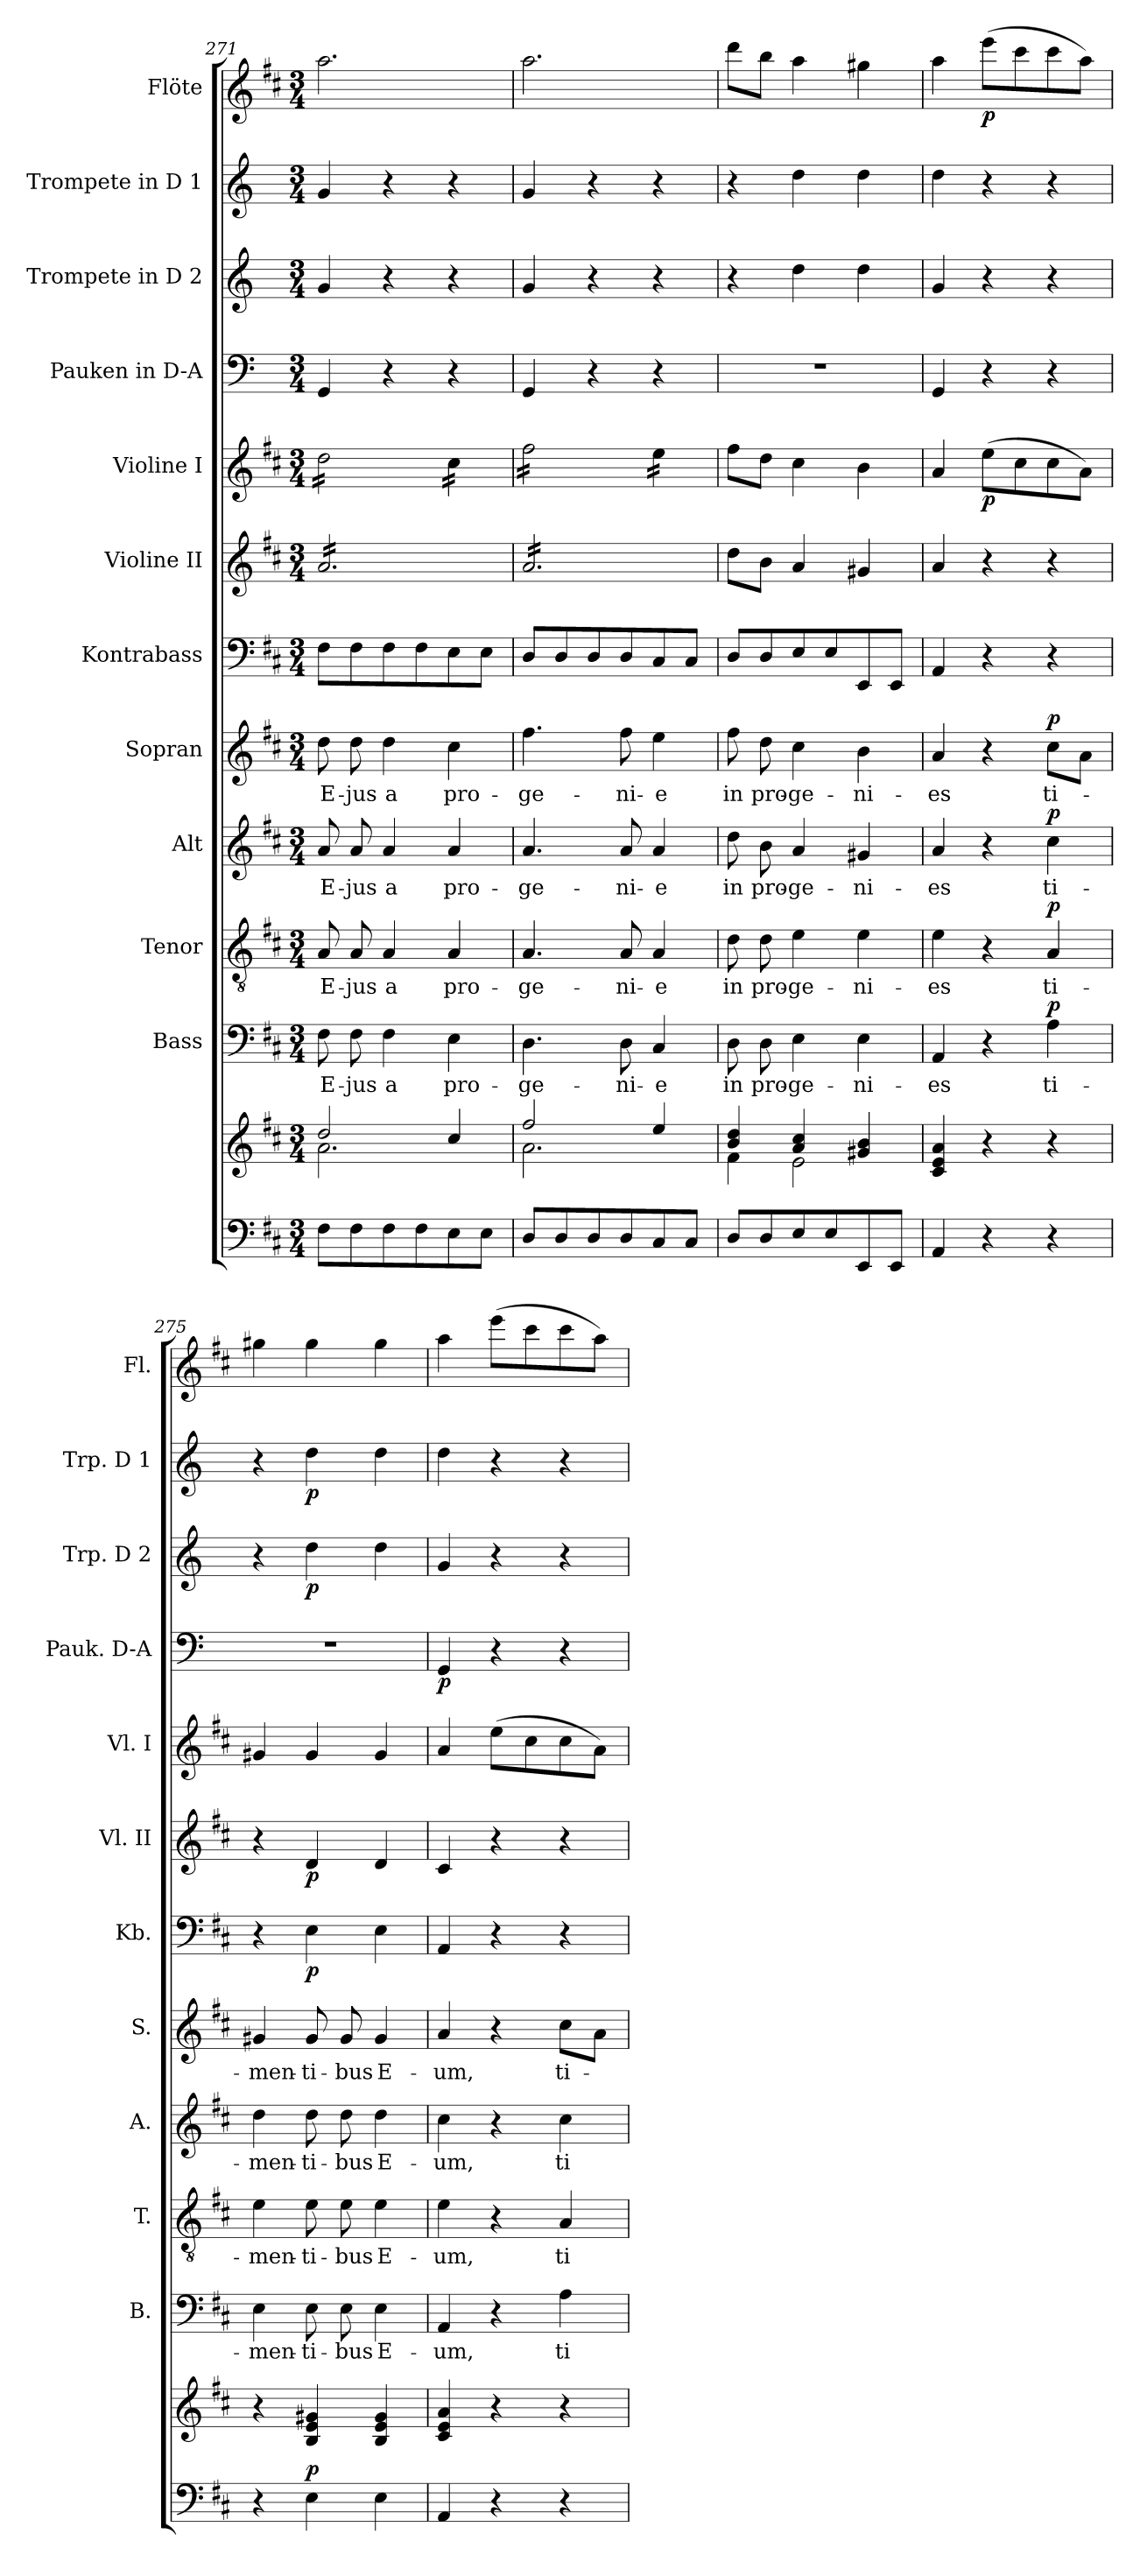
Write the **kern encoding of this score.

**kern	**kern	**dynam	**kern	**text	**dynam	**kern	**text	**dynam	**kern	**text	**dynam	**kern	**text	**dynam	**kern	**dynam	**kern	**dynam	**kern	**dynam	**kern	**dynam	**kern	**dynam	**kern	**dynam	**kern	**dynam
*part12	*part12	*part12	*part11	*part11	*part11	*part10	*part10	*part10	*part9	*part9	*part9	*part8	*part8	*part8	*part7	*part7	*part6	*part6	*part5	*part5	*part4	*part4	*part3	*part3	*part2	*part2	*part1	*part1
*staff13	*staff12	*staff12/13	*staff11	*staff11	*staff11	*staff10	*staff10	*staff10	*staff9	*staff9	*staff9	*staff8	*staff8	*staff8	*staff7	*staff7	*staff6	*staff6	*staff5	*staff5	*staff4	*staff4	*staff3	*staff3	*staff2	*staff2	*staff1	*staff1
*	*	*	*I"Bass	*	*	*I"Tenor	*	*	*I"Alt	*	*	*I"Sopran	*	*	*I"Kontrabass	*	*I"Violine II	*	*I"Violine I	*	*I"Pauken in D-A	*	*I"Trompete in D 2	*	*I"Trompete in D 1	*	*I"Flöte	*
*	*	*	*I'B.	*	*	*I'T.	*	*	*I'A.	*	*	*I'S.	*	*	*I'Kb.	*	*I'Vl. II	*	*I'Vl. I	*	*I'Pauk. D-A	*	*I'Trp. D 2	*	*I'Trp. D 1	*	*I'Fl.	*
*clefF4	*clefG2	*	*clefF4	*	*	*clefGv2	*	*	*clefG2	*	*	*clefG2	*	*	*clefF4	*	*clefG2	*	*clefG2	*	*clefF4	*	*clefG2	*	*clefG2	*	*clefG2	*
*	*	*	*	*	*	*	*	*	*	*	*	*	*	*	*ITrd7c12	*	*	*	*	*	*ITrd-1c-2	*	*ITrd-1c-2	*	*ITrd-1c-2	*	*	*
*k[f#c#]	*k[f#c#]	*	*k[f#c#]	*	*	*k[f#c#]	*	*	*k[f#c#]	*	*	*k[f#c#]	*	*	*k[f#c#]	*	*k[f#c#]	*	*k[f#c#]	*	*k[f#c#]	*	*k[f#c#]	*	*k[f#c#]	*	*k[f#c#]	*
*D:	*D:	*	*D:	*	*	*D:	*	*	*D:	*	*	*D:	*	*	*D:	*	*D:	*	*D:	*	*D:	*	*D:	*	*D:	*	*D:	*
*M3/4	*M3/4	*	*M3/4	*	*	*M3/4	*	*	*M3/4	*	*	*M3/4	*	*	*M3/4	*	*M3/4	*	*M3/4	*	*M3/4	*	*M3/4	*	*M3/4	*	*M3/4	*
=271	=271	=271	=271	=271	=271	=271	=271	=271	=271	=271	=271	=271	=271	=271	=271	=271	=271	=271	=271	=271	=271	=271	=271	=271	=271	=271	=271	=271
*	*^	*	*	*	*	*	*	*	*	*	*	*	*	*	*	*	*	*	*	*	*	*	*	*	*	*	*	*
!	!	!	!	!	!LO:LY:b	!	!	!LO:LY:b	!	!	!LO:LY:b	!	!	!LO:LY:b	!	!	!	!	!	!	!	!	!	!	!	!	!	!	!
*	*	*	*	*	*	*	*	*	*	*	*	*	*	*	*	*	*	*tremolo	*	*	*	*	*	*	*	*	*	*	*
*	*	*	*	*	*	*	*	*	*	*	*	*	*	*	*	*	*	*	*	*tremolo	*	*	*	*	*	*	*	*	*
8F#\L	2dd/	2.a\	.	8F#\	E-	.	8A/	E-	.	8a/	E-	.	8dd\	E-	.	8FF#\L	.	16a/LL	.	16dd\LL	.	4AA/	.	4a/	.	4a/	.	2.aa\	.
.	.	.	.	.	.	.	.	.	.	.	.	.	.	.	.	.	.	16a/	.	16dd\	.	.	.	.	.	.	.	.	.
!	!	!	!	!	!LO:LY:b	!	!	!LO:LY:b	!	!	!LO:LY:b	!	!	!LO:LY:b	!	!	!	!	!	!	!	!	!	!	!	!	!	!	!
8F#\	.	.	.	8F#\	-jus	.	8A/	-jus	.	8a/	-jus	.	8dd\	-jus	.	8FF#\	.	16a/	.	16dd\	.	.	.	.	.	.	.	.	.
.	.	.	.	.	.	.	.	.	.	.	.	.	.	.	.	.	.	16a/	.	16dd\	.	.	.	.	.	.	.	.	.
!	!	!	!	!	!LO:LY:b	!	!	!LO:LY:b	!	!	!LO:LY:b	!	!	!LO:LY:b	!	!	!	!	!	!	!	!	!	!	!	!	!	!	!
8F#\	.	.	.	4F#\	a	.	4A/	a	.	4a/	a	.	4dd\	a	.	8FF#\	.	16a/	.	16dd\	.	4r	.	4r	.	4r	.	.	.
.	.	.	.	.	.	.	.	.	.	.	.	.	.	.	.	.	.	16a/	.	16dd\	.	.	.	.	.	.	.	.	.
8F#\	.	.	.	.	.	.	.	.	.	.	.	.	.	.	.	8FF#\	.	16a/	.	16dd\	.	.	.	.	.	.	.	.	.
.	.	.	.	.	.	.	.	.	.	.	.	.	.	.	.	.	.	16a/	.	16dd\JJ	.	.	.	.	.	.	.	.	.
!	!	!	!	!	!LO:LY:b	!	!	!LO:LY:b	!	!	!LO:LY:b	!	!	!LO:LY:b	!	!	!	!	!	!	!	!	!	!	!	!	!	!	!
8E\	4cc#/	.	.	4E\	pro-	.	4A/	pro-	.	4a/	pro-	.	4cc#\	pro-	.	8EE\	.	16a/	.	16cc#\LL	.	4r	.	4r	.	4r	.	.	.
.	.	.	.	.	.	.	.	.	.	.	.	.	.	.	.	.	.	16a/	.	16cc#\	.	.	.	.	.	.	.	.	.
8E\J	.	.	.	.	.	.	.	.	.	.	.	.	.	.	.	8EE\J	.	16a/	.	16cc#\	.	.	.	.	.	.	.	.	.
.	.	.	.	.	.	.	.	.	.	.	.	.	.	.	.	.	.	16a/JJ	.	16cc#\JJ	.	.	.	.	.	.	.	.	.
=272	=272	=272	=272	=272	=272	=272	=272	=272	=272	=272	=272	=272	=272	=272	=272	=272	=272	=272	=272	=272	=272	=272	=272	=272	=272	=272	=272	=272	=272
!	!	!	!	!	!LO:LY:b	!	!	!LO:LY:b	!	!	!LO:LY:b	!	!	!LO:LY:b	!	!	!	!	!	!	!	!	!	!	!	!	!	!	!
8D/L	2ff#/	2.a\	.	4.D\	-ge-	.	4.A/	-ge-	.	4.a/	-ge-	.	4.ff#\	-ge-	.	8DD/L	.	16a/LL	.	16ff#\LL	.	4AA/	.	4a/	.	4a/	.	2.aa\	.
.	.	.	.	.	.	.	.	.	.	.	.	.	.	.	.	.	.	16a/	.	16ff#\	.	.	.	.	.	.	.	.	.
8D/	.	.	.	.	.	.	.	.	.	.	.	.	.	.	.	8DD/	.	16a/	.	16ff#\	.	.	.	.	.	.	.	.	.
.	.	.	.	.	.	.	.	.	.	.	.	.	.	.	.	.	.	16a/	.	16ff#\	.	.	.	.	.	.	.	.	.
8D/	.	.	.	.	.	.	.	.	.	.	.	.	.	.	.	8DD/	.	16a/	.	16ff#\	.	4r	.	4r	.	4r	.	.	.
.	.	.	.	.	.	.	.	.	.	.	.	.	.	.	.	.	.	16a/	.	16ff#\	.	.	.	.	.	.	.	.	.
!	!	!	!	!	!LO:LY:b	!	!	!LO:LY:b	!	!	!LO:LY:b	!	!	!LO:LY:b	!	!	!	!	!	!	!	!	!	!	!	!	!	!	!
8D/	.	.	.	8D\	-ni-	.	8A/	-ni-	.	8a/	-ni-	.	8ff#\	-ni-	.	8DD/	.	16a/	.	16ff#\	.	.	.	.	.	.	.	.	.
.	.	.	.	.	.	.	.	.	.	.	.	.	.	.	.	.	.	16a/	.	16ff#\JJ	.	.	.	.	.	.	.	.	.
!	!	!	!	!	!LO:LY:b	!	!	!LO:LY:b	!	!	!LO:LY:b	!	!	!LO:LY:b	!	!	!	!	!	!	!	!	!	!	!	!	!	!	!
8C#/	4ee/	.	.	4C#/	-e	.	4A/	-e	.	4a/	-e	.	4ee\	-e	.	8CC#/	.	16a/	.	16ee\LL	.	4r	.	4r	.	4r	.	.	.
.	.	.	.	.	.	.	.	.	.	.	.	.	.	.	.	.	.	16a/	.	16ee\	.	.	.	.	.	.	.	.	.
8C#/J	.	.	.	.	.	.	.	.	.	.	.	.	.	.	.	8CC#/J	.	16a/	.	16ee\	.	.	.	.	.	.	.	.	.
.	.	.	.	.	.	.	.	.	.	.	.	.	.	.	.	.	.	16a/JJ	.	16ee\JJ	.	.	.	.	.	.	.	.	.
*	*	*	*	*	*	*	*	*	*	*	*	*	*	*	*	*	*	*	*	*Xtremolo	*	*	*	*	*	*	*	*	*
*	*	*	*	*	*	*	*	*	*	*	*	*	*	*	*	*	*	*Xtremolo	*	*	*	*	*	*	*	*	*	*	*
=273	=273	=273	=273	=273	=273	=273	=273	=273	=273	=273	=273	=273	=273	=273	=273	=273	=273	=273	=273	=273	=273	=273	=273	=273	=273	=273	=273	=273	=273
!	!	!	!	!	!LO:LY:b	!	!	!LO:LY:b	!	!	!LO:LY:b	!	!	!LO:LY:b	!	!	!	!	!	!	!	!	!	!	!	!	!	!	!
8D/L	4b/ 4dd/	4f#\	.	8D\	in	.	8d\	in	.	8dd\	in	.	8ff#\	in	.	8DD/L	.	8dd\L	.	8ff#\L	.	2.r	.	4r	.	4r	.	8ddd\L	.
!	!	!	!	!	!LO:LY:b	!	!	!LO:LY:b	!	!	!LO:LY:b	!	!	!LO:LY:b	!	!	!	!	!	!	!	!	!	!	!	!	!	!	!
8D/	.	.	.	8D\	pro-	.	8d\	pro-	.	8b\	pro-	.	8dd\	pro-	.	8DD/	.	8b\J	.	8dd\J	.	.	.	.	.	.	.	8bb\J	.
!	!	!	!	!	!LO:LY:b	!	!	!LO:LY:b	!	!	!LO:LY:b	!	!	!LO:LY:b	!	!	!	!	!	!	!	!	!	!	!	!	!	!	!
8E/	4a/ 4cc#/	2e\	.	4E\	-ge-	.	4e\	-ge-	.	4a/	-ge-	.	4cc#\	-ge-	.	8EE/	.	4a/	.	4cc#\	.	.	.	4ee\	.	4ee\	.	4aa\	.
8E/	.	.	.	.	.	.	.	.	.	.	.	.	.	.	.	8EE/	.	.	.	.	.	.	.	.	.	.	.	.	.
!	!	!	!	!	!LO:LY:b	!	!	!LO:LY:b	!	!	!LO:LY:b	!	!	!LO:LY:b	!	!	!	!	!	!	!	!	!	!	!	!	!	!	!
8EE/	4g#X/ 4b/	.	.	4E\	-ni-	.	4e\	-ni-	.	4g#X/	-ni-	.	4b\	-ni-	.	8EEE/	.	4g#X/	.	4b\	.	.	.	4ee\	.	4ee\	.	4gg#X\	.
8EE/J	.	.	.	.	.	.	.	.	.	.	.	.	.	.	.	8EEE/J	.	.	.	.	.	.	.	.	.	.	.	.	.
*	*v	*v	*	*	*	*	*	*	*	*	*	*	*	*	*	*	*	*	*	*	*	*	*	*	*	*	*	*	*
=274	=274	=274	=274	=274	=274	=274	=274	=274	=274	=274	=274	=274	=274	=274	=274	=274	=274	=274	=274	=274	=274	=274	=274	=274	=274	=274	=274	=274
!	!	!	!	!LO:LY:b	!	!	!LO:LY:b	!	!	!LO:LY:b	!	!	!LO:LY:b	!	!	!	!	!	!	!	!	!	!	!	!	!	!	!
4AA/	4c#/ 4e/ 4a/	.	4AA/	-es	.	4e\	-es	.	4a/	-es	.	4a/	-es	.	4AAA/	.	4a/	.	4a/	.	4AA/	.	4a/	.	4ee\	.	4aa\	.
!	!	!	!	!	!	!	!	!	!	!	!	!	!	!	!	!	!	!	!	!LO:DY:b	!	!	!	!	!	!	!	!LO:DY:b
4r	4r	.	4r	.	.	4r	.	.	4r	.	.	4r	.	.	4r	.	4r	.	(>8ee\L	p	4r	.	4r	.	4r	.	(>8eee\L	p
.	.	.	.	.	.	.	.	.	.	.	.	.	.	.	.	.	.	.	8cc#\	.	.	.	.	.	.	.	8ccc#\	.
!	!	!	!	!LO:LY:b	!LO:DY:a	!	!LO:LY:b	!LO:DY:a	!	!LO:LY:b	!LO:DY:a	!	!LO:LY:b	!LO:DY:a	!	!	!	!	!	!	!	!	!	!	!	!	!	!
4r	4r	.	4A\	ti-	p	4A/	ti-	p	4cc#\	ti-	p	8cc#\L	ti-	p	4r	.	4r	.	8cc#\	.	4r	.	4r	.	4r	.	8ccc#\	.
.	.	.	.	.	.	.	.	.	.	.	.	8a\J	.	.	.	.	.	.	8a\J)	.	.	.	.	.	.	.	8aa\J)	.
!!LO:PB:g=z
=275	=275	=275	=275	=275	=275	=275	=275	=275	=275	=275	=275	=275	=275	=275	=275	=275	=275	=275	=275	=275	=275	=275	=275	=275	=275	=275	=275	=275
!	!	!	!	!LO:LY:b	!	!	!LO:LY:b	!	!	!LO:LY:b	!	!	!LO:LY:b	!	!	!	!	!	!	!	!	!	!	!	!	!	!	!
4r	4r	.	4E\	-men-	.	4e\	-men-	.	4dd\	-men-	.	4g#X/	-men-	.	4r	.	4r	.	4g#X/	.	2.r	.	4r	.	4r	.	4gg#X\	.
!	!	!LO:DY:a=2	!	!LO:LY:b	!	!	!LO:LY:b	!	!	!LO:LY:b	!	!	!LO:LY:b	!	!	!LO:DY:b	!	!LO:DY:b	!	!	!	!	!	!LO:DY:b	!	!LO:DY:b	!	!
4E\	4B/ 4e/ 4g#X/	p	8E\	-ti-	.	8e\	-ti-	.	8dd\	-ti-	.	8g#/	-ti-	.	4EE\	p	4d/	p	4g#/	.	.	.	4ee\	p	4ee\	p	4gg#\	.
!	!	!	!	!LO:LY:b	!	!	!LO:LY:b	!	!	!LO:LY:b	!	!	!LO:LY:b	!	!	!	!	!	!	!	!	!	!	!	!	!	!	!
.	.	.	8E\	-bus	.	8e\	-bus	.	8dd\	-bus	.	8g#/	-bus	.	.	.	.	.	.	.	.	.	.	.	.	.	.	.
!	!	!	!	!LO:LY:b	!	!	!LO:LY:b	!	!	!LO:LY:b	!	!	!LO:LY:b	!	!	!	!	!	!	!	!	!	!	!	!	!	!	!
4E\	4B/ 4e/ 4g#/	.	4E\	E-	.	4e\	E-	.	4dd\	E-	.	4g#/	E-	.	4EE\	.	4d/	.	4g#/	.	.	.	4ee\	.	4ee\	.	4gg#\	.
=276	=276	=276	=276	=276	=276	=276	=276	=276	=276	=276	=276	=276	=276	=276	=276	=276	=276	=276	=276	=276	=276	=276	=276	=276	=276	=276	=276	=276
!	!	!	!	!LO:LY:b	!	!	!LO:LY:b	!	!	!LO:LY:b	!	!	!LO:LY:b	!	!	!	!	!	!	!	!	!LO:DY:b	!	!	!	!	!	!
4AA/	4c#/ 4e/ 4a/	.	4AA/	-um,	.	4e\	-um,	.	4cc#\	-um,	.	4a/	-um,	.	4AAA/	.	4c#/	.	4a/	.	4AA/	p	4a/	.	4ee\	.	4aa\	.
4r	4r	.	4r	.	.	4r	.	.	4r	.	.	4r	.	.	4r	.	4r	.	(>8ee\L	.	4r	.	4r	.	4r	.	(>8eee\L	.
.	.	.	.	.	.	.	.	.	.	.	.	.	.	.	.	.	.	.	8cc#\	.	.	.	.	.	.	.	8ccc#\	.
!	!	!	!	!LO:LY:b	!	!	!LO:LY:b	!	!	!LO:LY:b	!	!	!LO:LY:b	!	!	!	!	!	!	!	!	!	!	!	!	!	!	!
4r	4r	.	4A\	ti-	.	4A/	ti-	.	4cc#\	ti-	.	8cc#\L	ti-	.	4r	.	4r	.	8cc#\	.	4r	.	4r	.	4r	.	8ccc#\	.
.	.	.	.	.	.	.	.	.	.	.	.	8a\J	.	.	.	.	.	.	8a\J)	.	.	.	.	.	.	.	8aa\J)	.
=	=	=	=	=	=	=	=	=	=	=	=	=	=	=	=	=	=	=	=	=	=	=	=	=	=	=	=	=
*-	*-	*-	*-	*-	*-	*-	*-	*-	*-	*-	*-	*-	*-	*-	*-	*-	*-	*-	*-	*-	*-	*-	*-	*-	*-	*-	*-	*-
